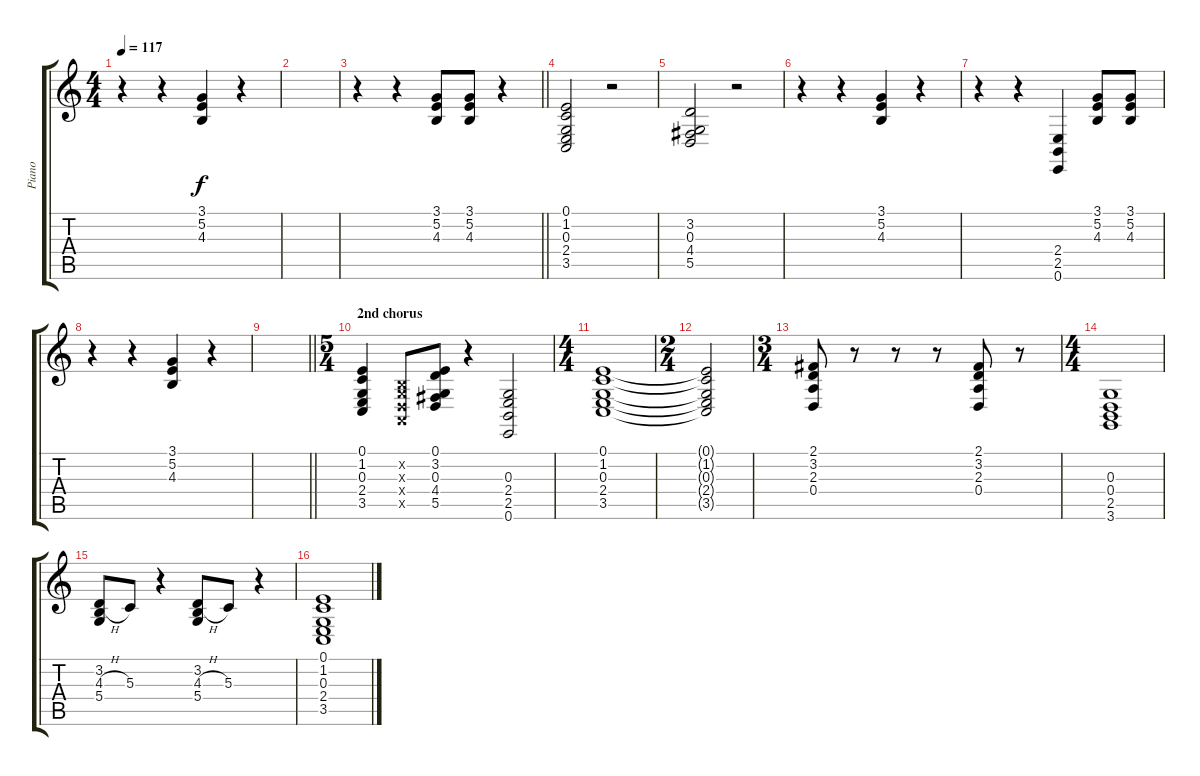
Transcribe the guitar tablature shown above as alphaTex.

\track ("Piano" "Piano") {instrument electricgrandpiano}
\staff {score tabs}
\tuning (E4 B3 G3 D3 A2 E2) {hide}
\ts (4 4)
\tempo 117
\clef g2
\ks c
r.4{dy f} r.4 (3.1 5.2 4.3).4 r.4 |
|
\barLineRight lightlight
r.4 r.4 (3.1 5.2 4.3).8 (3.1 5.2 4.3).8 r.4 |
(0.1 1.2 0.3 2.4 3.5).2 r.2 |
(3.2 0.3 4.4 5.5).2 r.2 |
r.4 r.4 (3.1 5.2 4.3).4 r.4 |
r.4 r.4 (2.4 2.5 0.6).4 (3.1 5.2 4.3).8 (3.1 5.2 4.3).8 |
r.4 r.4 (3.1 5.2 4.3).4 r.4 |
\barLineRight lightlight
|
\ts (5 4)
\section ("" "2nd chorus")
(0.1 1.2 0.3 2.4 3.5).4 (0.2{x} 0.3{x} 0.4{x} 0.5{x}).8 (0.1 3.2 0.3 4.4 5.5).8 r.4 (0.3 2.4 2.5 0.6).2 |
\ts (4 4)
(0.1 1.2 0.3 2.4 3.5).1 |
\ts (2 4)
(0.1{t} 1.2{t} 0.3{t} 2.4{t} 3.5{t}).2 |
\ts (3 4)
(2.1 3.2 2.3 0.4).8 r.8 r.8 r.8 (2.1 3.2 2.3 0.4).8 r.8 |
\ts (4 4)
(0.3 0.4 2.5 3.6).1 |
(3.2 4.3{h} 5.4).8 5.3.8 r.4 (3.2 4.3{h} 5.4).8 5.3.8 r.4 |
(0.1 1.2 0.3 2.4 3.5).1
